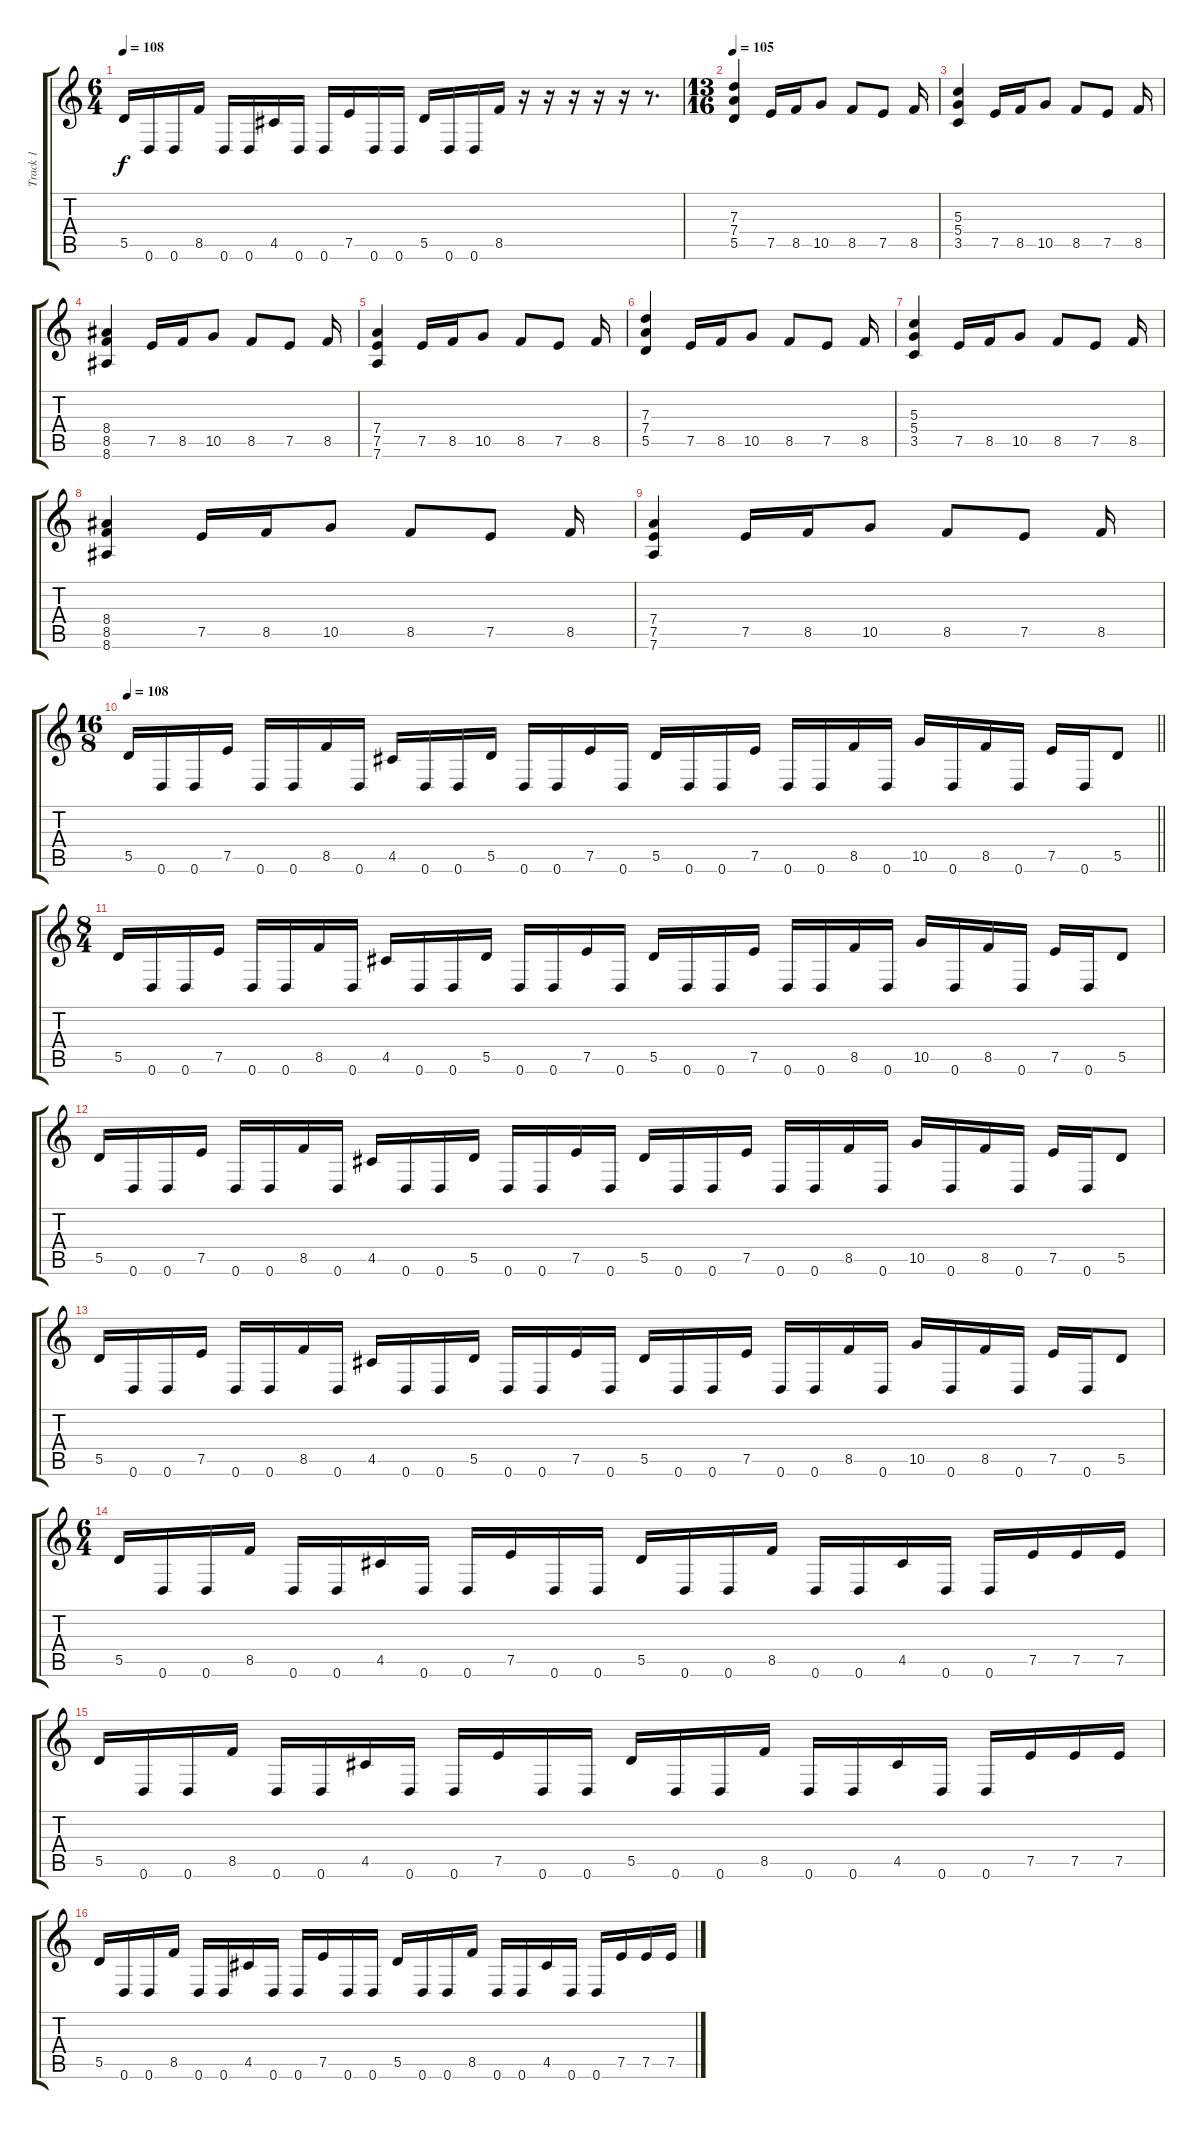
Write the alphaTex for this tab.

\track ("Track 1" "Track 1") {instrument overdrivenguitar}
\staff {score tabs}
\tuning (E4 B3 G3 D3 A2 D2) {hide}
\ts (6 4)
\tempo 108
\clef g2
\ks c
5.5.16{dy f} 0.6.16 0.6.16 8.5.16 0.6.16 0.6.16 4.5.16 0.6.16 0.6.16 7.5.16 0.6.16 0.6.16 5.5.16 0.6.16 0.6.16 8.5.16 r.16 r.16 r.16 r.16 r.16 r.8{d} |
\ts (13 16)
\tempo 105
(7.3 7.4 5.5).4 7.5.16 8.5.16 10.5.8 8.5.8 7.5.8 8.5.16 |
(5.3 5.4 3.5).4 7.5.16 8.5.16 10.5.8 8.5.8 7.5.8 8.5.16 |
(8.4 8.5 8.6).4 7.5.16 8.5.16 10.5.8 8.5.8 7.5.8 8.5.16 |
(7.4 7.5 7.6).4 7.5.16 8.5.16 10.5.8 8.5.8 7.5.8 8.5.16 |
(7.3 7.4 5.5).4 7.5.16 8.5.16 10.5.8 8.5.8 7.5.8 8.5.16 |
(5.3 5.4 3.5).4 7.5.16 8.5.16 10.5.8 8.5.8 7.5.8 8.5.16 |
(8.4 8.5 8.6).4 7.5.16 8.5.16 10.5.8 8.5.8 7.5.8 8.5.16 |
(7.4 7.5 7.6).4 7.5.16 8.5.16 10.5.8 8.5.8 7.5.8 8.5.16 |
\ts (16 8)
\tempo 108
\barLineRight lightlight
5.5.16 0.6.16 0.6.16 7.5.16 0.6.16 0.6.16 8.5.16 0.6.16 4.5.16 0.6.16 0.6.16 5.5.16 0.6.16 0.6.16 7.5.16 0.6.16 5.5.16 0.6.16 0.6.16 7.5.16 0.6.16 0.6.16 8.5.16 0.6.16 10.5.16 0.6.16 8.5.16 0.6.16 7.5.16 0.6.16 5.5.8 |
\ts (8 4)
5.5.16 0.6.16 0.6.16 7.5.16 0.6.16 0.6.16 8.5.16 0.6.16 4.5.16 0.6.16 0.6.16 5.5.16 0.6.16 0.6.16 7.5.16 0.6.16 5.5.16 0.6.16 0.6.16 7.5.16 0.6.16 0.6.16 8.5.16 0.6.16 10.5.16 0.6.16 8.5.16 0.6.16 7.5.16 0.6.16 5.5.8 |
5.5.16 0.6.16 0.6.16 7.5.16 0.6.16 0.6.16 8.5.16 0.6.16 4.5.16 0.6.16 0.6.16 5.5.16 0.6.16 0.6.16 7.5.16 0.6.16 5.5.16 0.6.16 0.6.16 7.5.16 0.6.16 0.6.16 8.5.16 0.6.16 10.5.16 0.6.16 8.5.16 0.6.16 7.5.16 0.6.16 5.5.8 |
5.5.16 0.6.16 0.6.16 7.5.16 0.6.16 0.6.16 8.5.16 0.6.16 4.5.16 0.6.16 0.6.16 5.5.16 0.6.16 0.6.16 7.5.16 0.6.16 5.5.16 0.6.16 0.6.16 7.5.16 0.6.16 0.6.16 8.5.16 0.6.16 10.5.16 0.6.16 8.5.16 0.6.16 7.5.16 0.6.16 5.5.8 |
\ts (6 4)
5.5.16 0.6.16 0.6.16 8.5.16 0.6.16 0.6.16 4.5.16 0.6.16 0.6.16 7.5.16 0.6.16 0.6.16 5.5.16 0.6.16 0.6.16 8.5.16 0.6.16 0.6.16 4.5.16 0.6.16 0.6.16 7.5.16 7.5.16 7.5.16 |
5.5.16 0.6.16 0.6.16 8.5.16 0.6.16 0.6.16 4.5.16 0.6.16 0.6.16 7.5.16 0.6.16 0.6.16 5.5.16 0.6.16 0.6.16 8.5.16 0.6.16 0.6.16 4.5.16 0.6.16 0.6.16 7.5.16 7.5.16 7.5.16 |
5.5.16 0.6.16 0.6.16 8.5.16 0.6.16 0.6.16 4.5.16 0.6.16 0.6.16 7.5.16 0.6.16 0.6.16 5.5.16 0.6.16 0.6.16 8.5.16 0.6.16 0.6.16 4.5.16 0.6.16 0.6.16 7.5.16 7.5.16 7.5.16
